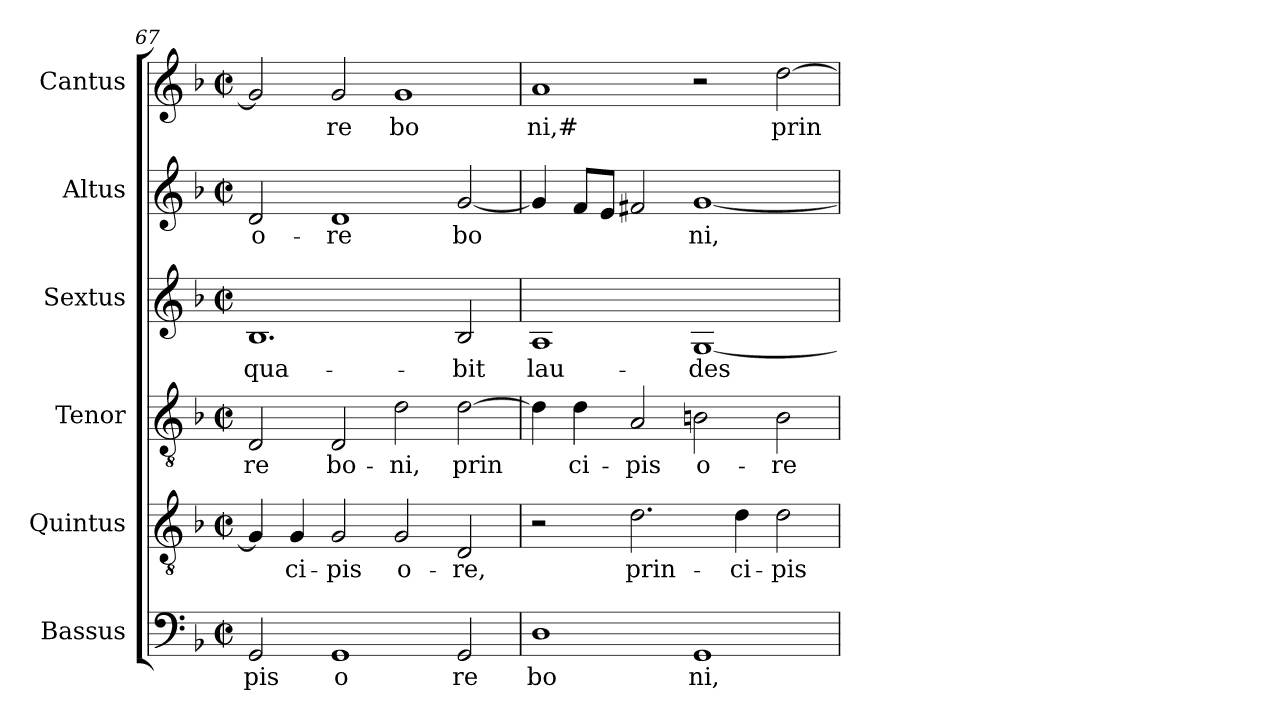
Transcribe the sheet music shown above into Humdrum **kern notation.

**kern	**text	**kern	**text	**kern	**text	**kern	**text	**kern	**text	**kern	**text
*part6	*part6	*part5	*part5	*part4	*part4	*part3	*part3	*part2	*part2	*part1	*part1
*staff6	*staff6	*staff5	*staff5	*staff4	*staff4	*staff3	*staff3	*staff2	*staff2	*staff1	*staff1
*I"Bassus	*	*I"Quintus	*	*I"Tenor	*	*I"Sextus	*	*I"Altus	*	*I"Cantus	*
*clefF4	*	*clefGv2	*	*clefGv2	*	*clefG2	*	*clefG2	*	*clefG2	*
*k[b-]	*	*k[b-]	*	*k[b-]	*	*k[b-]	*	*k[b-]	*	*k[b-]	*
*F:	*	*F:	*	*F:	*	*F:	*	*F:	*	*F:	*
*M2/2	*	*M2/2	*	*M2/2	*	*M2/2	*	*M2/2	*	*M2/2	*
*met(c|)	*	*met(c|)	*	*met(c|)	*	*met(c|)	*	*met(c|)	*	*met(c|)	*
=67	=67	=67	=67	=67	=67	=67	=67	=67	=67	=67	=67
!	!LO:LY:b:cj	!	!LO:LY:b:cj	!	!LO:LY:b:cj	!	!LO:LY:b:cj	!	!LO:LY:b:cj	!	!LO:LY:b:cj
2GG/	pis	4G/]	--	2D/	-re	1.B-	-qua-	2d/	o-	2g/]	.
!	!	!	!LO:LY:b:cj	!	!	!	!	!	!	!	!
.	.	4G/	-ci-	.	.	.	.	.	.	.	.
!	!LO:LY:b:cj	!	!LO:LY:b:cj	!	!LO:LY:b:cj	!	!	!	!LO:LY:b:cj	!	!LO:LY:b:cj
1GG	o	2G/	-pis	2D/	bo-	.	.	1d	-re	2g/	re
!	!	!	!LO:LY:b:cj	!	!LO:LY:b:cj	!	!	!	!	!	!LO:LY:b:cj
.	.	2G/	o-	2d\	-ni,	.	.	.	.	1g	bo
!	!LO:LY:b:cj	!	!LO:LY:b:cj	!	!LO:LY:b:cj	!	!LO:LY:b:cj	!	!LO:LY:b:cj	!	!
2GG/	re	2D/	-re,	[>2d\	prin-	2B-/	-bit	[<2g/	bo-	.	.
=68	=68	=68	=68	=68	=68	=68	=68	=68	=68	=68	=68
!	!LO:LY:b:cj	!	!	!	!LO:LY:b:cj	!	!LO:LY:b:cj	!	!LO:LY:b:cj	!	!LO:LY:b:cj
1D	bo	2r	.	4d\]	--	1A	lau-	4g/]	--	1a	ni,#
!	!	!	!	!	!LO:LY:b:cj	!	!	!	!LO:LY:b:cj	!	!
.	.	.	.	4d\	-ci-	.	.	8f/L	--	.	.
!	!	!	!	!	!	!	!	!	!LO:LY:b:cj	!	!
.	.	.	.	.	.	.	.	8e/J	--	.	.
!	!	!	!LO:LY:b:cj	!	!LO:LY:b:cj	!	!	!	!LO:LY:b:cj	!	!
.	.	2.d\	prin-	2A/	-pis	.	.	2f#/	--	.	.
!	!LO:LY:b:cj	!	!	!	!LO:LY:b:cj	!	!LO:LY:b:cj	!	!LO:LY:b:cj	!	!
1GG	ni,	.	.	2Bn\	o-	[<1G	-des	[<1g	-ni,	2r	.
!	!	!	!LO:LY:b:cj	!	!	!	!	!	!	!	!
.	.	4d\	-ci-	.	.	.	.	.	.	.	.
!	!	!	!LO:LY:b:cj	!	!LO:LY:b:cj	!	!	!	!	!	!LO:LY:b:cj
.	.	2d\	-pis	2B\	-re	.	.	.	.	[>2dd\	prin
=	=	=	=	=	=	=	=	=	=	=	=
*-	*-	*-	*-	*-	*-	*-	*-	*-	*-	*-	*-
